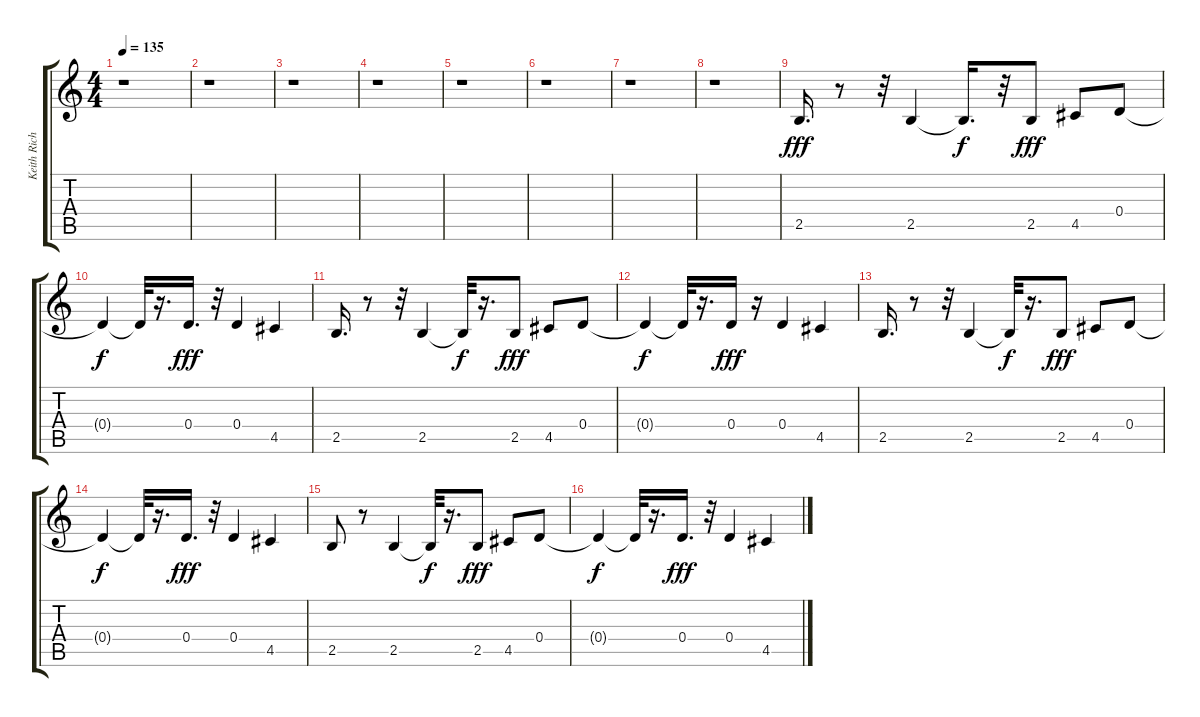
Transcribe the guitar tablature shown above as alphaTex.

\track ("Keith Richards - Lead" "Keith Rich") {instrument overdrivenguitar}
\staff {score tabs}
\tuning (E4 B3 G3 D3 A2 E2) {hide}
\ts (4 4)
\tempo 135
\clef g2
\ks c
r.1{dy f} |
r.1 |
r.1 |
r.1 |
r.1 |
r.1 |
r.1 |
r.1 |
2.5.16{d dy fff} r.8 r.32 2.5.4 2.5{t}.16{d dy f} r.32 2.5.8{dy fff} 4.5.8 0.4.8 |
0.4{t}.4{dy f} 0.4{t}.32 r.16{d} 0.4.16{d dy fff} r.32 0.4.4 4.5.4 |
2.5.16{d} r.8 r.32 2.5.4 2.5{t}.32{dy f} r.16{d} 2.5.8{dy fff} 4.5.8 0.4.8 |
0.4{t}.4{dy f} 0.4{t}.32 r.16{d} 0.4.16{dy fff} r.16 0.4.4 4.5.4 |
2.5.16{d} r.8 r.32 2.5.4 2.5{t}.32{dy f} r.16{d} 2.5.8{dy fff} 4.5.8 0.4.8 |
0.4{t}.4{dy f} 0.4{t}.32 r.16{d} 0.4.16{d dy fff} r.32 0.4.4 4.5.4 |
2.5.8 r.8 2.5.4 2.5{t}.32{dy f} r.16{d} 2.5.8{dy fff} 4.5.8 0.4.8 |
0.4{t}.4{dy f} 0.4{t}.32 r.16{d} 0.4.16{d dy fff} r.32 0.4.4 4.5.4
